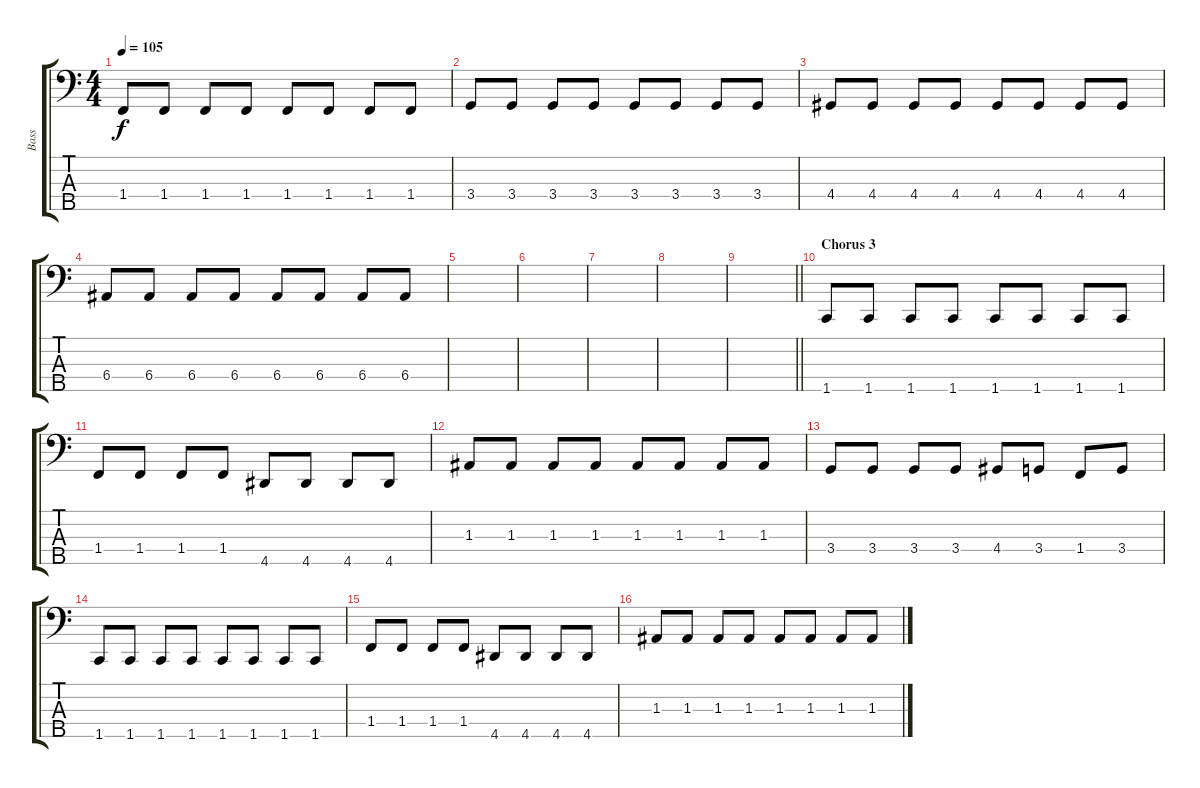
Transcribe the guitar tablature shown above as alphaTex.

\track ("Bass" "Bass") {instrument electricbasspick}
\staff {score tabs}
\tuning (G2 D2 A1 E1 B0) {hide}
\ts (4 4)
\tempo 105
\clef f4
\ks c
1.4.8{dy f} 1.4.8 1.4.8 1.4.8 1.4.8 1.4.8 1.4.8 1.4.8 |
3.4.8 3.4.8 3.4.8 3.4.8 3.4.8 3.4.8 3.4.8 3.4.8 |
4.4.8 4.4.8 4.4.8 4.4.8 4.4.8 4.4.8 4.4.8 4.4.8 |
6.4.8 6.4.8 6.4.8 6.4.8 6.4.8 6.4.8 6.4.8 6.4.8 |
|
|
|
|
\barLineRight lightlight
|
\section ("" "Chorus 3")
1.5.8 1.5.8 1.5.8 1.5.8 1.5.8 1.5.8 1.5.8 1.5.8 |
1.4.8 1.4.8 1.4.8 1.4.8 4.5.8 4.5.8 4.5.8 4.5.8 |
1.3.8 1.3.8 1.3.8 1.3.8 1.3.8 1.3.8 1.3.8 1.3.8 |
3.4.8 3.4.8 3.4.8 3.4.8 4.4.8 3.4.8 1.4.8 3.4.8 |
1.5.8 1.5.8 1.5.8 1.5.8 1.5.8 1.5.8 1.5.8 1.5.8 |
1.4.8 1.4.8 1.4.8 1.4.8 4.5.8 4.5.8 4.5.8 4.5.8 |
1.3.8 1.3.8 1.3.8 1.3.8 1.3.8 1.3.8 1.3.8 1.3.8
